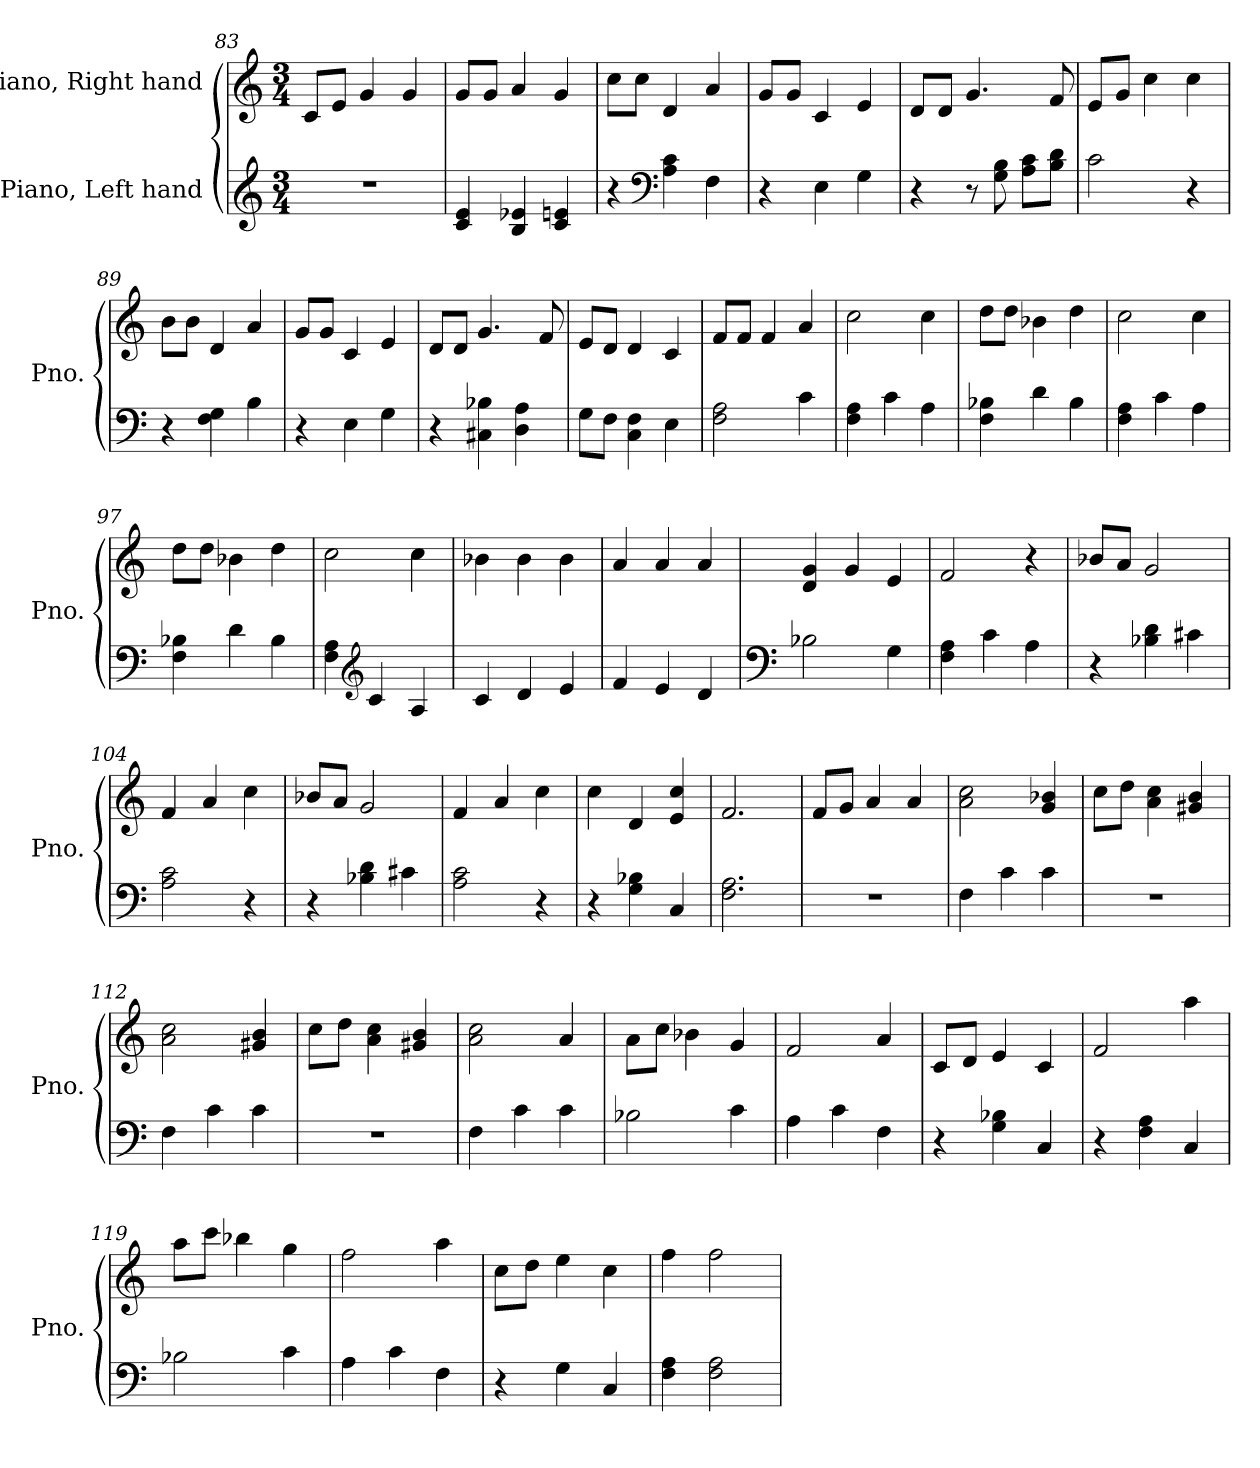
**kern	**kern
*part2	*part1
*staff2	*staff1
*I"Piano, Left hand	*I"Piano, Right hand
*I'Pno.	*I'Pno.
*clefG2	*clefG2
*k[]	*k[]
*M3/4	*M3/4
=83	=83
2.r	8c/L
.	8e/J
.	4g/
.	4g/
=84	=84
4c/ 4e/	8g/L
.	8g/J
4B/ 4e-X/	4a/
4c/ 4en/	4g/
=85	=85
4r	8cc\L
.	8cc\J
*clefF4	*
4A\ 4c\	4d/
4F\	4a/
=86	=86
4r	8g/L
.	8g/J
4E\	4c/
4G\	4e/
!!LO:LB:g=z
=87	=87
4r	8d/L
.	8d/J
8r	4.g/
8G\ 8B\	.
8A\ 8c\L	.
8B\ 8d\J	8f/
=88	=88
2c\	8e/L
.	8g/J
.	4cc\
4r	4cc\
=89	=89
4r	8b\L
.	8b\J
4F\ 4G\	4d/
4B\	4a/
=90	=90
4r	8g/L
.	8g/J
4E\	4c/
4G\	4e/
=91	=91
4r	8d/L
.	8d/J
4C#X\ 4B-X\	4.g/
4D\ 4A\	.
.	8f/
=92	=92
8G\L	8e/L
8F\J	8d/J
4C\ 4F\	4d/
4E\	4c/
=93	=93
2F\ 2A\	8f/L
.	8f/J
.	4f/
4c\	4a/
=94	=94
4F\ 4A\	2cc\
4c\	.
4A\	4cc\
!!LO:PB:g=z
=95	=95
4F\ 4B-X\	8dd\L
.	8dd\J
4d\	4b-X\
4B-\	4dd\
=96	=96
4F\ 4A\	2cc\
4c\	.
4A\	4cc\
=97	=97
4F\ 4B-X\	8dd\L
.	8dd\J
4d\	4b-X\
4B-\	4dd\
=98	=98
4F\ 4A\	2cc\
*clefG2	*
4c/	.
4A/	4cc\
=99	=99
4c/	4b-X\
4d/	4b-\
4e/	4b-\
=100	=100
4f/	4a/
4e/	4a/
4d/	4a/
=101	=101
*clefF4	*
2B-X\	4d/ 4g/
.	4g/
4G\	4e/
=102	=102
4F\ 4A\	2f/
4c\	.
4A\	4r
!!LO:LB:g=z
=103	=103
4r	8b-X/L
.	8a/J
4B-X\ 4d\	2g/
4c#X\	.
=104	=104
2A\ 2c\	4f/
.	4a/
4r	4cc\
=105	=105
4r	8b-X/L
.	8a/J
4B-X\ 4d\	2g/
4c#X\	.
=106	=106
2A\ 2c\	4f/
.	4a/
4r	4cc\
=107	=107
4r	4cc\
4G\ 4B-X\	4d/
4C/	4e/ 4cc/
=108	=108
2.F\ 2.A\	2.f/
=109	=109
2.r	8f/L
.	8g/J
.	4a/
.	4a/
=110	=110
4F\	2a\ 2cc\
4c\	.
4c\	4g/ 4b-X/
=111	=111
2.r	8cc\L
.	8dd\J
.	4a\ 4cc\
.	4g#X/ 4b/
!!LO:LB:g=z
=112	=112
4F\	2a\ 2cc\
4c\	.
4c\	4g#X/ 4b/
=113	=113
2.r	8cc\L
.	8dd\J
.	4a\ 4cc\
.	4g#X/ 4b/
=114	=114
4F\	2a\ 2cc\
4c\	.
4c\	4a/
=115	=115
2B-X\	8a\L
.	8cc\J
.	4b-X\
4c\	4g/
=116	=116
4A\	2f/
4c\	.
4F\	4a/
=117	=117
4r	8c/L
.	8d/J
4G\ 4B-X\	4e/
4C/	4c/
=118	=118
4r	2f/
4F\ 4A\	.
4C/	4aa\
=119	=119
2B-X\	8aa\L
.	8ccc\J
.	4bb-X\
4c\	4gg\
=120	=120
4A\	2ff\
4c\	.
4F\	4aa\
!!LO:LB:g=z
=121	=121
4r	8cc\L
.	8dd\J
4G\	4ee\
4C/	4cc\
=122	=122
4F\ 4A\	4ff\
2F\ 2A\	2ff\
=	=
*-	*-
